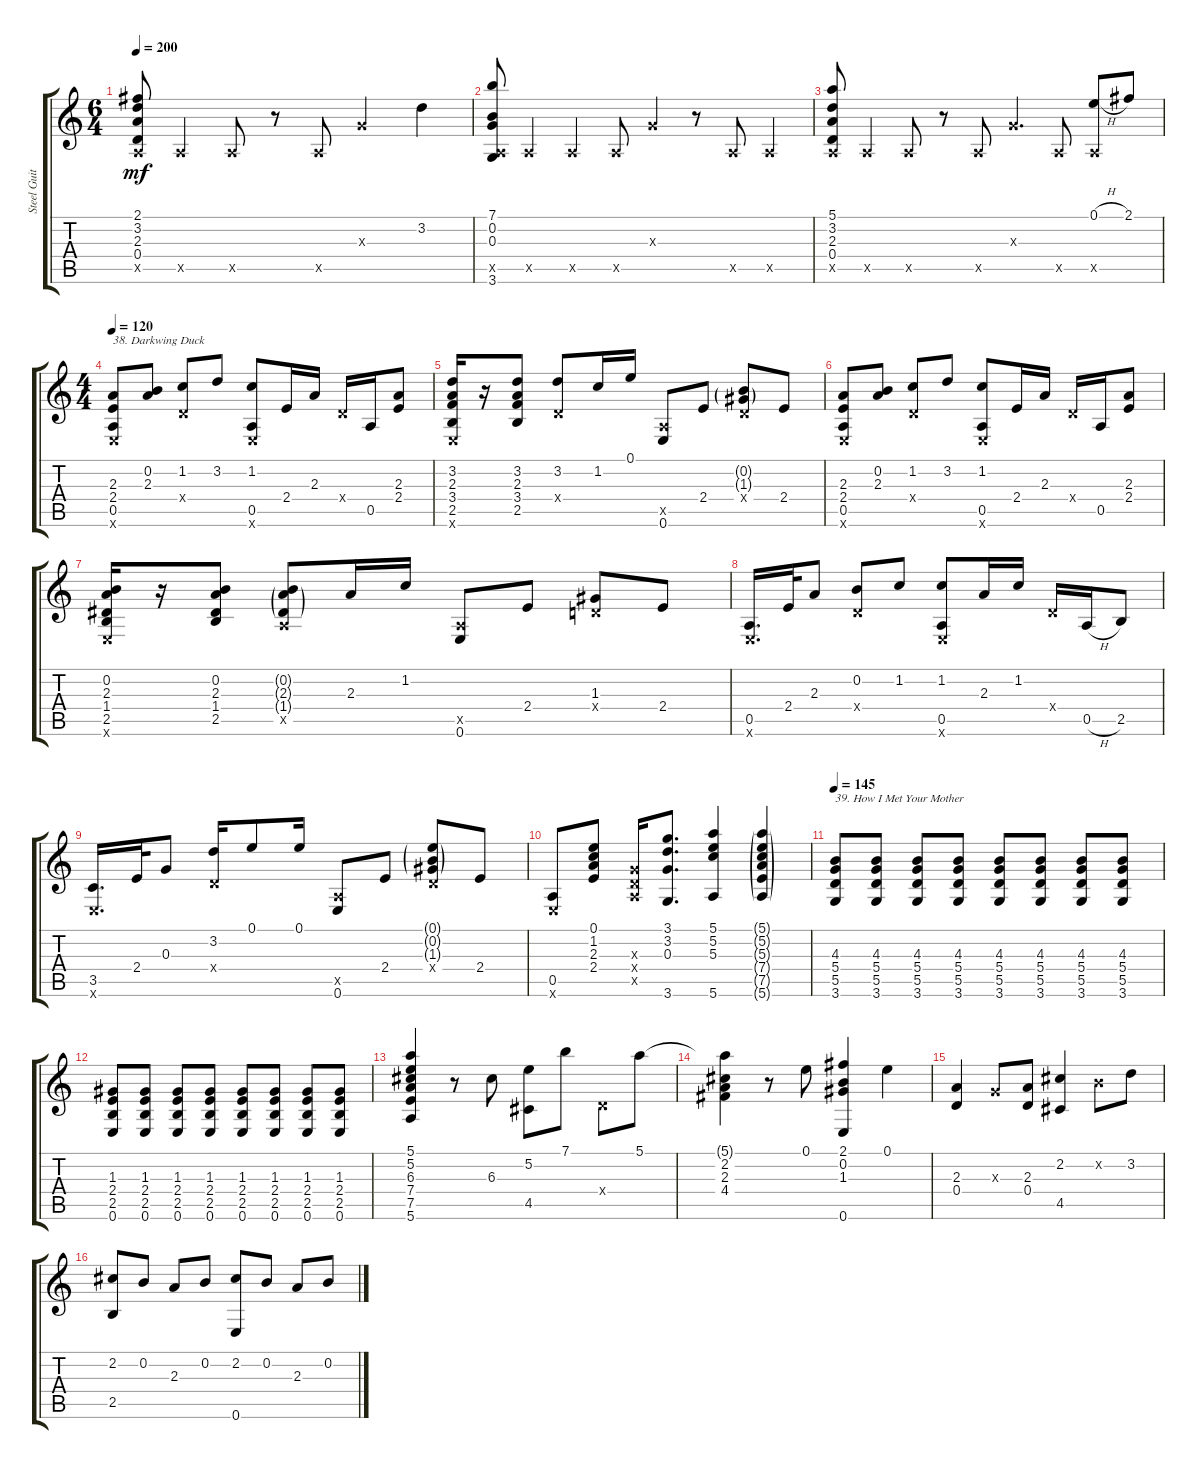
\track ("Steel Guitar" "Steel Guit") {instrument acousticguitarsteel}
\staff {score tabs}
\tuning (E4 B3 G3 D3 A2 E2) {hide}
\ts (6 4)
\tempo 200
\clef g2
\ks c
(2.1 3.2 2.3 0.4 0.5{x}).8{dy mf} 0.5{x}.4 0.5{x}.8 r.8 0.5{x}.8 0.3{x}.2 3.2.4 |
(7.1 0.2 0.3 0.5{x} 3.6).8 0.5{x}.4 0.5{x}.4 0.5{x}.8 0.3{x}.4 r.8 0.5{x}.8 0.5{x}.4 |
(5.1 3.2 2.3 0.4 0.5{x}).8 0.5{x}.4 0.5{x}.8 r.8 0.5{x}.8 0.3{x}.4{d} 0.5{x}.8 (0.1{h} 0.5{x}).8 2.1.8 |
\ts (4 4)
\tempo 120
(2.3 2.4 0.5 0.6{x}).8{txt "38. Darkwing Duck"} (0.2 2.3).8 (1.2 0.4{x}).8 3.2.8 (1.2 0.5 0.6{x}).8 2.4.16 2.3.16 0.4{x}.16 0.5.16 (2.3 2.4).8 |
(3.2 2.3 3.4 2.5 0.6{x}).16 r.16 (3.2 2.3 3.4 2.5).8 (3.2 0.4{x}).8 1.2.16 0.1.16 (0.5{x} 0.6).8 2.4.8 (0.2{g} 1.3{g} 0.4{x}).8 2.4.8 |
(2.3 2.4 0.5 0.6{x}).8 (0.2 2.3).8 (1.2 0.4{x}).8 3.2.8 (1.2 0.5 0.6{x}).8 2.4.16 2.3.16 0.4{x}.16 0.5.16 (2.3 2.4).8 |
(0.2 2.3 1.4 2.5 0.6{x}).16 r.16 (0.2 2.3 1.4 2.5).8 (0.2{g} 2.3{g} 1.4{g} 0.5{x}).8 2.3.16 1.2.16 (0.5{x} 0.6).8 2.4.8 (1.3 0.4{x}).8 2.4.8 |
(0.5 0.6{x}).16{d} 2.4.32 2.3.8 (0.2 0.4{x}).8 1.2.8 (1.2 0.5 0.6{x}).8 2.3.16 1.2.16 0.4{x}.16 0.5{h}.16 2.5.8 |
(3.5 0.6{x}).16{d} 2.4.32 0.3.8 (3.2 0.4{x}).16 0.1.8 0.1.16 (0.5{x} 0.6).8 2.4.8 (0.1{g} 0.2{g} 1.3{g} 0.4{x}).8 2.4.8 |
(0.5 0.6{x}).8 (0.1 1.2 2.3 2.4).8 (0.3{x} 0.4{x} 0.5{x}).16 (3.1 3.2 0.3 3.6).8{d} (5.1 5.2 5.3 5.6).4 (5.1{g} 5.2{g} 5.3{g} 7.4{g} 7.5{g} 5.6{g}).4 |
\tempo 145
(4.3 5.4 5.5 3.6).8{txt "39. How I Met Your Mother"} (4.3 5.4 5.5 3.6).8 (4.3 5.4 5.5 3.6).8 (4.3 5.4 5.5 3.6).8 (4.3 5.4 5.5 3.6).8 (4.3 5.4 5.5 3.6).8 (4.3 5.4 5.5 3.6).8 (4.3 5.4 5.5 3.6).8 |
(1.3 2.4 2.5 0.6).8 (1.3 2.4 2.5 0.6).8 (1.3 2.4 2.5 0.6).8 (1.3 2.4 2.5 0.6).8 (1.3 2.4 2.5 0.6).8 (1.3 2.4 2.5 0.6).8 (1.3 2.4 2.5 0.6).8 (1.3 2.4 2.5 0.6).8 |
(5.1 5.2 6.3 7.4 7.5 5.6).4 r.8 6.3.8 (5.2 4.5).8 7.1.8 0.4{x}.8 5.1.8 |
(5.1{t} 2.2 2.3 4.4).4 r.8 0.1.8 (2.1 0.2 1.3 0.6).4 0.1.4 |
(2.3 0.4).4 0.3{x}.8 (2.3 0.4).8 (2.2 4.5).4 0.2{x}.8 3.2.8 |
(2.2 2.5).8 0.2.8 2.3.8 0.2.8 (2.2 0.6).8 0.2.8 2.3.8 0.2.8
